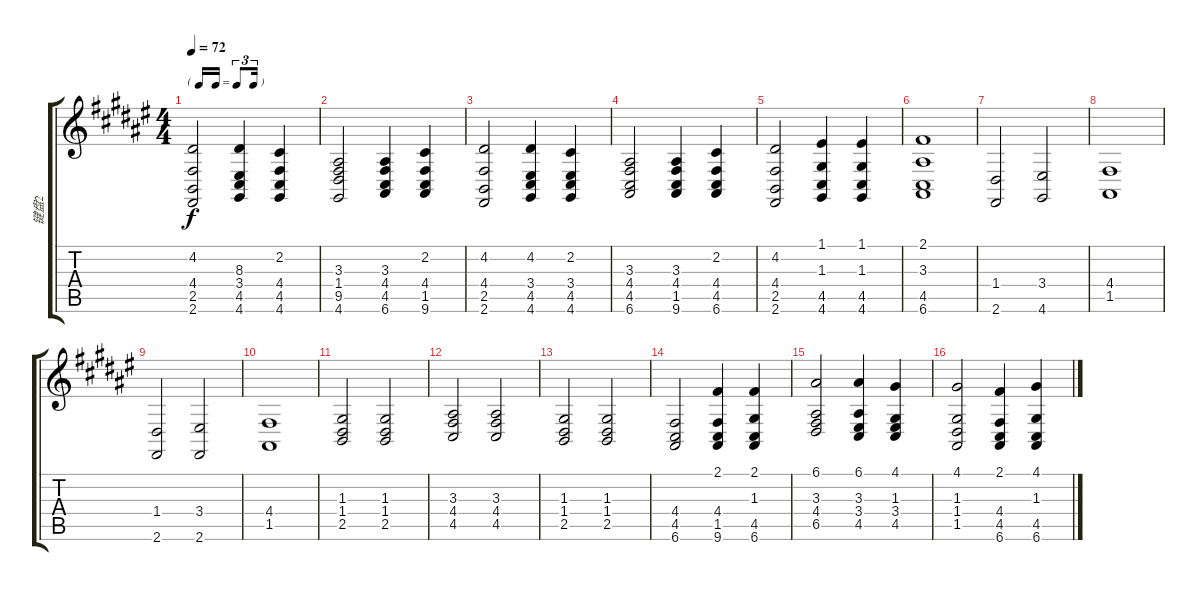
\track ("键盘2" "键盘2") {instrument acousticgrandpiano}
\staff {score tabs}
\tuning (E4 B3 G3 D3 A2 E2) {hide}
\ts (4 4)
\tf triplet16th
\tempo 72
\clef g2
\ks f#
(4.2 4.4 2.5 2.6).2{dy f} (8.3 3.4 4.5 4.6).4 (2.2 4.4 4.5 4.6).4 |
(3.3 1.4 9.5 4.6).2 (3.3 4.4 4.5 6.6).4 (2.2 4.4 1.5 9.6).4 |
(4.2 4.4 2.5 2.6).2 (4.2 3.4 4.5 4.6).4 (2.2 3.4 4.5 4.6).4 |
(3.3 4.4 4.5 6.6).2 (3.3 4.4 1.5 9.6).4 (2.2 4.4 4.5 6.6).4 |
(4.2 4.4 2.5 2.6).2 (1.1 1.3 4.5 4.6).4 (1.1 1.3 4.5 4.6).4 |
(2.1 3.3 4.5 6.6).1 |
(1.4 2.6).2 (3.4 4.6).2 |
(4.4 1.5).1 |
(1.4 2.6).2 (3.4 2.6).2 |
(4.4 1.5).1 |
(1.3 1.4 2.5).2 (1.3 1.4 2.5).2 |
(3.3 4.4 4.5).2 (3.3 4.4 4.5).2 |
(1.3 1.4 2.5).2 (1.3 1.4 2.5).2 |
(4.4 4.5 6.6).2 (2.1 4.4 1.5 9.6).4 (2.1 1.3 4.5 6.6).4 |
(6.1 3.3 4.4 6.5).2 (6.1 3.3 3.4 4.5).4 (4.1 1.3 3.4 4.5).4 |
(4.1 1.3 1.4 1.5).2 (2.1 4.4 4.5 6.6).4 (4.1 1.3 4.5 6.6).4
